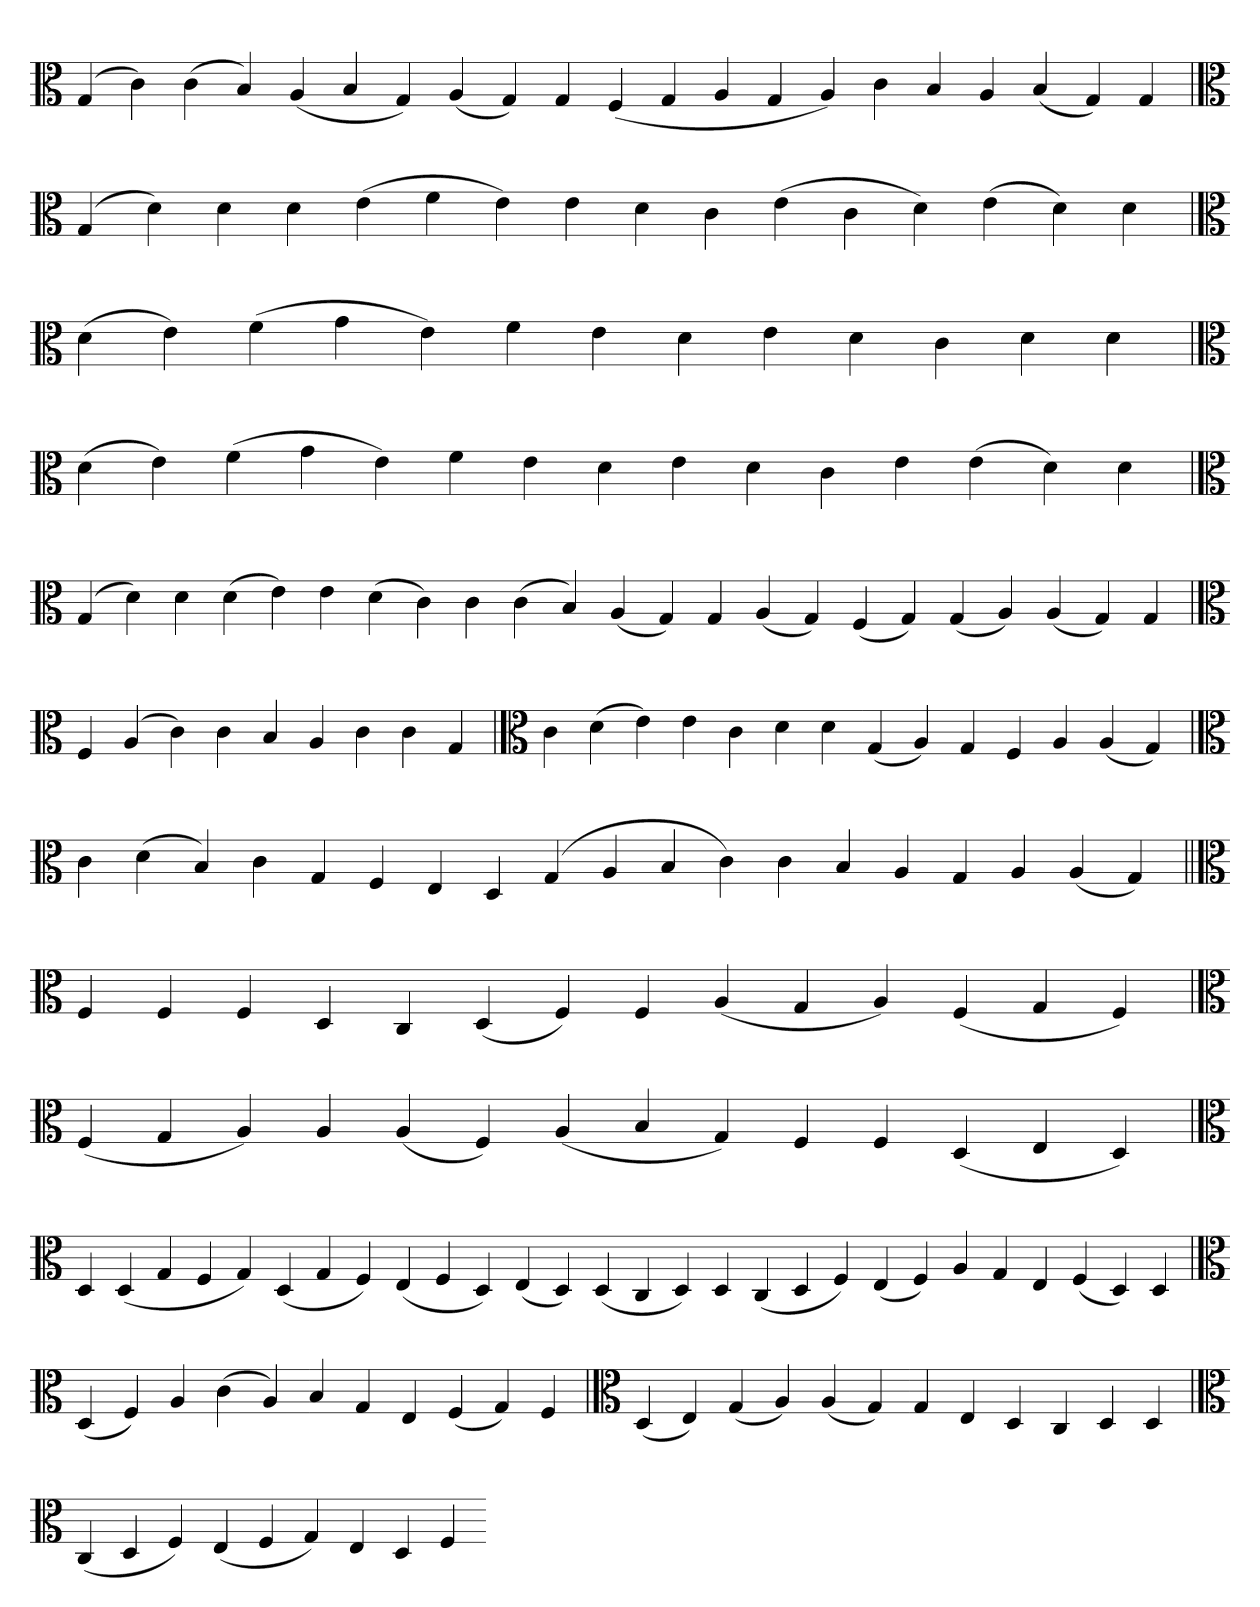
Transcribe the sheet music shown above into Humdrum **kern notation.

**kern
*part1
*staff1
*clefC3
=
(4G
4c)
(4c
4B)
(4A
4B
4G)
(4A
4G)
4G
(4F
4G
4A
4G
4A)
4c
4B
4A
(4B
4G)
4G
='
*clefC3
(4G
4d)
4d
4d
(4e
4f
4e)
4e
4d
4c
(4e
4c
4d)
(4e
4d)
4d
=`
*clefC3
(4d
4e)
(4f
4g
4e)
4f
4e
4d
4e
4d
4c
4d
4d
=`
*clefC3
(4d
4e)
(4f
4g
4e)
4f
4e
4d
4e
4d
4c
4e
(4e
4d)
4d
=
*clefC3
(4G
4d)
4d
(4d
4e)
4e
(4d
4c)
4c
(4c
4B)
(4A
4G)
4G
(4A
4G)
(4F
4G)
(4G
4A)
(4A
4G)
4G
=`
*clefC3
4F
(4A
4c)
4c
4B
4A
4c
4c
4G
='
*clefC3
4c
(4d
4e)
4e
4c
4d
4d
(4G
4A)
4G
4F
4A
(4A
4G)
=`
*clefC3
4c
(4d
4B)
4c
4G
4F
4E
4D
(4G
4A
4B
4c)
4c
4B
4A
4G
4A
(4A
4G)
=||
*clefC3
4F
4F
4F
4D
4C
(4D
4F)
4F
(4A
4G
4A)
(4F
4G
4F)
=`
*clefC3
(4F
4G
4A)
4A
(4A
4F)
(4A
4B
4G)
4F
4F
(4D
4E
4D)
='
*clefC3
4D
(4D
4G
4F
4G)
(4D
4G
4F)
(4E
4F
4D)
(4E
4D)
(4D
4C
4D)
4D
(4C
4D
4F)
(4E
4F)
4A
4G
4E
(4F
4D)
4D
=
*clefC3
(4D
4F)
4A
(4c
4A)
4B
4G
4E
(4F
4G)
4F
=`
*clefC3
(4D
4E)
(4G
4A)
(4A
4G)
4G
4E
4D
4C
4D
4D
=`
*clefC3
(4C
4D
4F)
(4E
4F
4G)
4E
4D
4F
=-
*-
